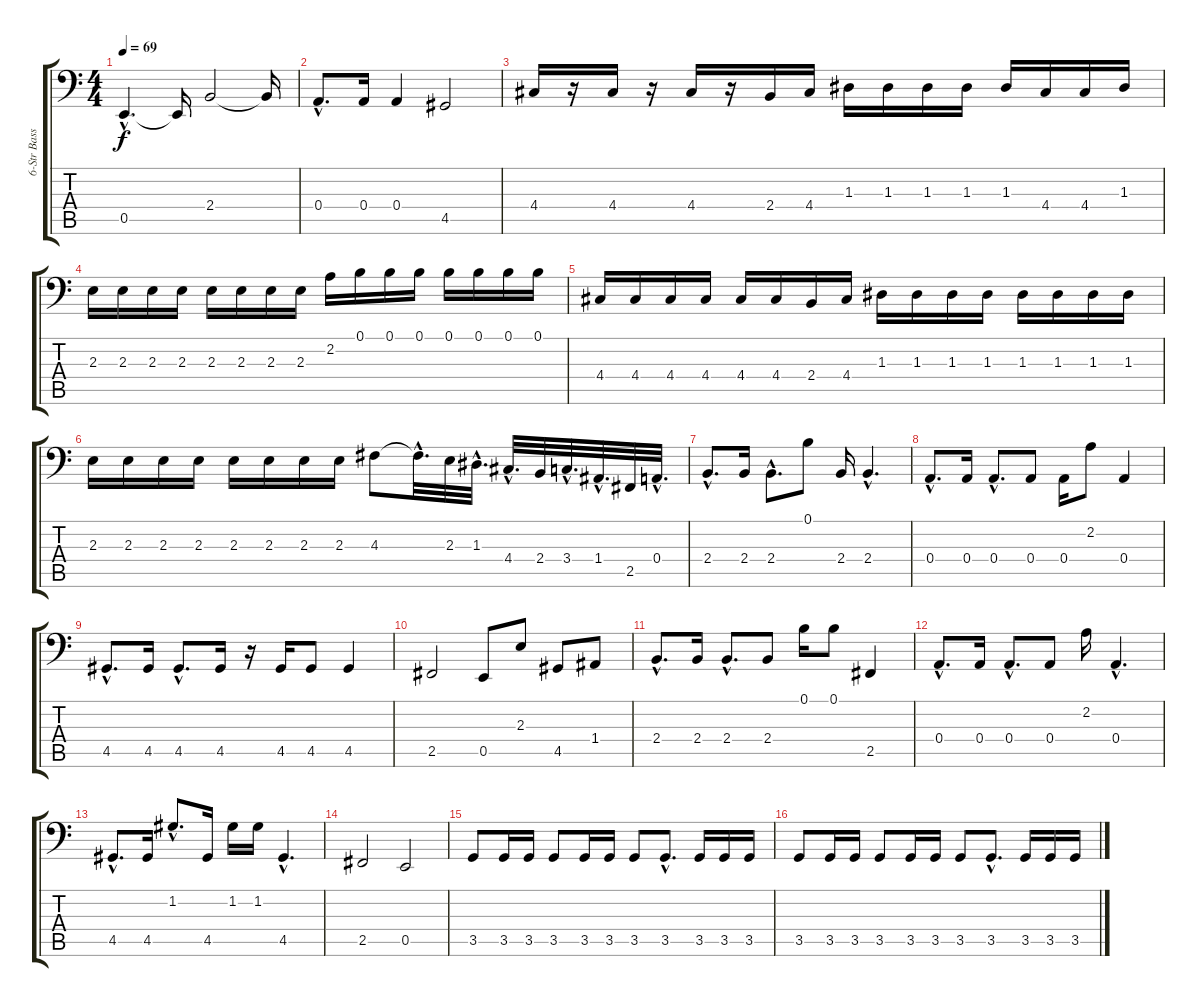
\track ("6-Str Bass [John Myung]" "6-Str Bass") {instrument electricbassfinger}
\staff {score tabs}
\tuning (B2 G2 D2 A1 E1 B0) {hide}
\ts (4 4)
\tempo 69
\clef f4
\ks c
0.5{hac}.4{d dy f} 0.5{t}.16 2.4.2 2.4{t}.16 |
0.4{hac}.8{d} 0.4.16 0.4.4 4.5.2 |
4.4.16 r.16 4.4.16 r.16 4.4.16 r.16 2.4.16 4.4.16 1.3.16 1.3.16 1.3.16 1.3.16 1.3.16 4.4.16 4.4.16 1.3.16 |
2.3.16 2.3.16 2.3.16 2.3.16 2.3.16 2.3.16 2.3.16 2.3.16 2.2.16 0.1.16 0.1.16 0.1.16 0.1.16 0.1.16 0.1.16 0.1.16 |
4.4.16 4.4.16 4.4.16 4.4.16 4.4.16 4.4.16 2.4.16 4.4.16 1.3.16 1.3.16 1.3.16 1.3.16 1.3.16 1.3.16 1.3.16 1.3.16 |
2.3.16 2.3.16 2.3.16 2.3.16 2.3.16 2.3.16 2.3.16 2.3.16 4.3.8 4.3{hac t}.32{d} 2.3.32 1.3{hac}.32{d} 4.4{hac}.32{d} 2.4.32 3.4{hac}.32{d} 1.4{hac}.32{d} 2.5.32 0.4{hac}.32{d} |
2.4{hac}.8{d} 2.4.16 2.4{hac}.8{d} 0.1.8 2.4.16 2.4{hac}.4{d} |
0.4{hac}.8{d} 0.4.16 0.4{hac}.8{d} 0.4.8 0.4.16 2.2.8 0.4.4 |
4.5{hac}.8{d} 4.5.16 4.5{hac}.8{d} 4.5.16 r.16 4.5.16 4.5.8 4.5.4 |
2.5.2 0.5.8 2.3.8 4.5.8 1.4.8 |
2.4{hac}.8{d} 2.4.16 2.4{hac}.8{d} 2.4.8 0.1.16 0.1.8 2.5.4 |
0.4{hac}.8{d} 0.4.16 0.4{hac}.8{d} 0.4.8 2.2.16 0.4{hac}.4{d} |
4.5{hac}.8{d} 4.5.16 1.2{hac}.8{d} 4.5.16 1.2.16 1.2.16 4.5{hac}.4{d} |
2.5.2 0.5.2 |
3.5.8 3.5.16 3.5.16 3.5.8 3.5.16 3.5.16 3.5.8 3.5{hac}.8{d} 3.5.16 3.5.16 3.5.16 |
3.5.8 3.5.16 3.5.16 3.5.8 3.5.16 3.5.16 3.5.8 3.5{hac}.8{d} 3.5.16 3.5.16 3.5.16
